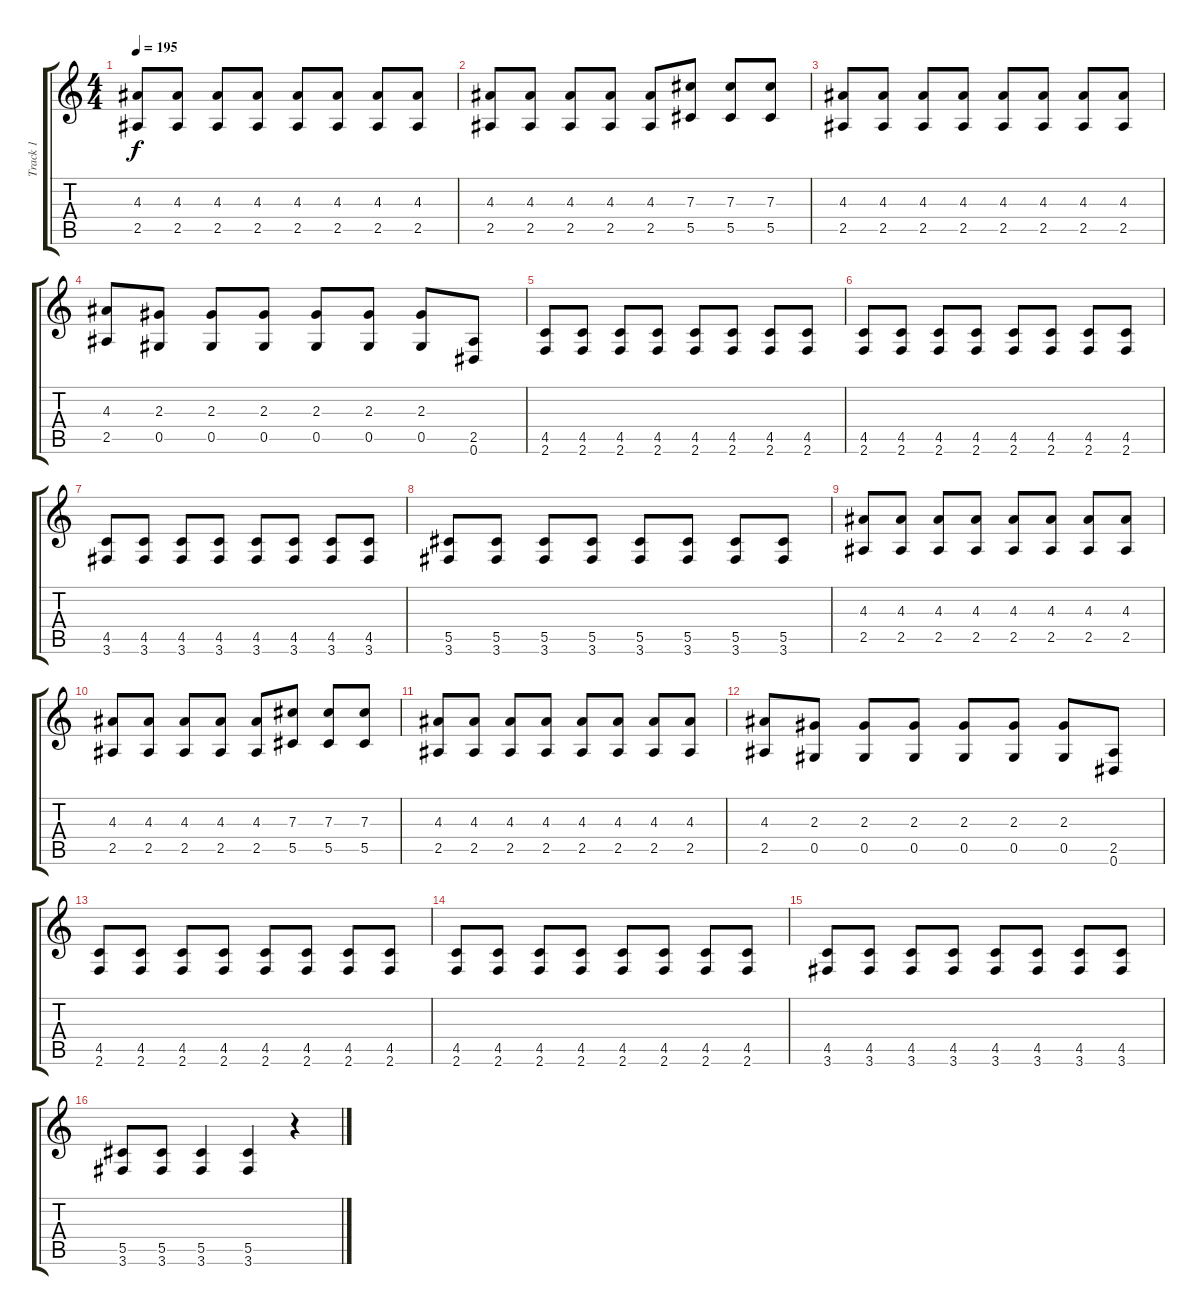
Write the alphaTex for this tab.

\track ("Track 1" "Track 1") {instrument distortionguitar}
\staff {score tabs}
\tuning (Eb4 Bb3 Gb3 Db3 Ab2 Eb2) {hide}
\ts (4 4)
\tempo 195
\clef g2
\ks c
(4.3 2.5).8{dy f} (4.3 2.5).8 (4.3 2.5).8 (4.3 2.5).8 (4.3 2.5).8 (4.3 2.5).8 (4.3 2.5).8 (4.3 2.5).8 |
(4.3 2.5).8 (4.3 2.5).8 (4.3 2.5).8 (4.3 2.5).8 (4.3 2.5).8 (7.3 5.5).8 (7.3 5.5).8 (7.3 5.5).8 |
(4.3 2.5).8 (4.3 2.5).8 (4.3 2.5).8 (4.3 2.5).8 (4.3 2.5).8 (4.3 2.5).8 (4.3 2.5).8 (4.3 2.5).8 |
(4.3 2.5).8 (2.3 0.5).8 (2.3 0.5).8 (2.3 0.5).8 (2.3 0.5).8 (2.3 0.5).8 (2.3 0.5).8 (2.5 0.6).8 |
(4.5 2.6).8 (4.5 2.6).8 (4.5 2.6).8 (4.5 2.6).8 (4.5 2.6).8 (4.5 2.6).8 (4.5 2.6).8 (4.5 2.6).8 |
(4.5 2.6).8 (4.5 2.6).8 (4.5 2.6).8 (4.5 2.6).8 (4.5 2.6).8 (4.5 2.6).8 (4.5 2.6).8 (4.5 2.6).8 |
(4.5 3.6).8 (4.5 3.6).8 (4.5 3.6).8 (4.5 3.6).8 (4.5 3.6).8 (4.5 3.6).8 (4.5 3.6).8 (4.5 3.6).8 |
(5.5 3.6).8 (5.5 3.6).8 (5.5 3.6).8 (5.5 3.6).8 (5.5 3.6).8 (5.5 3.6).8 (5.5 3.6).8 (5.5 3.6).8 |
(4.3 2.5).8 (4.3 2.5).8 (4.3 2.5).8 (4.3 2.5).8 (4.3 2.5).8 (4.3 2.5).8 (4.3 2.5).8 (4.3 2.5).8 |
(4.3 2.5).8 (4.3 2.5).8 (4.3 2.5).8 (4.3 2.5).8 (4.3 2.5).8 (7.3 5.5).8 (7.3 5.5).8 (7.3 5.5).8 |
(4.3 2.5).8 (4.3 2.5).8 (4.3 2.5).8 (4.3 2.5).8 (4.3 2.5).8 (4.3 2.5).8 (4.3 2.5).8 (4.3 2.5).8 |
(4.3 2.5).8 (2.3 0.5).8 (2.3 0.5).8 (2.3 0.5).8 (2.3 0.5).8 (2.3 0.5).8 (2.3 0.5).8 (2.5 0.6).8 |
(4.5 2.6).8 (4.5 2.6).8 (4.5 2.6).8 (4.5 2.6).8 (4.5 2.6).8 (4.5 2.6).8 (4.5 2.6).8 (4.5 2.6).8 |
(4.5 2.6).8 (4.5 2.6).8 (4.5 2.6).8 (4.5 2.6).8 (4.5 2.6).8 (4.5 2.6).8 (4.5 2.6).8 (4.5 2.6).8 |
(4.5 3.6).8 (4.5 3.6).8 (4.5 3.6).8 (4.5 3.6).8 (4.5 3.6).8 (4.5 3.6).8 (4.5 3.6).8 (4.5 3.6).8 |
(5.5 3.6).8 (5.5 3.6).8 (5.5 3.6).4 (5.5 3.6).4 r.4
